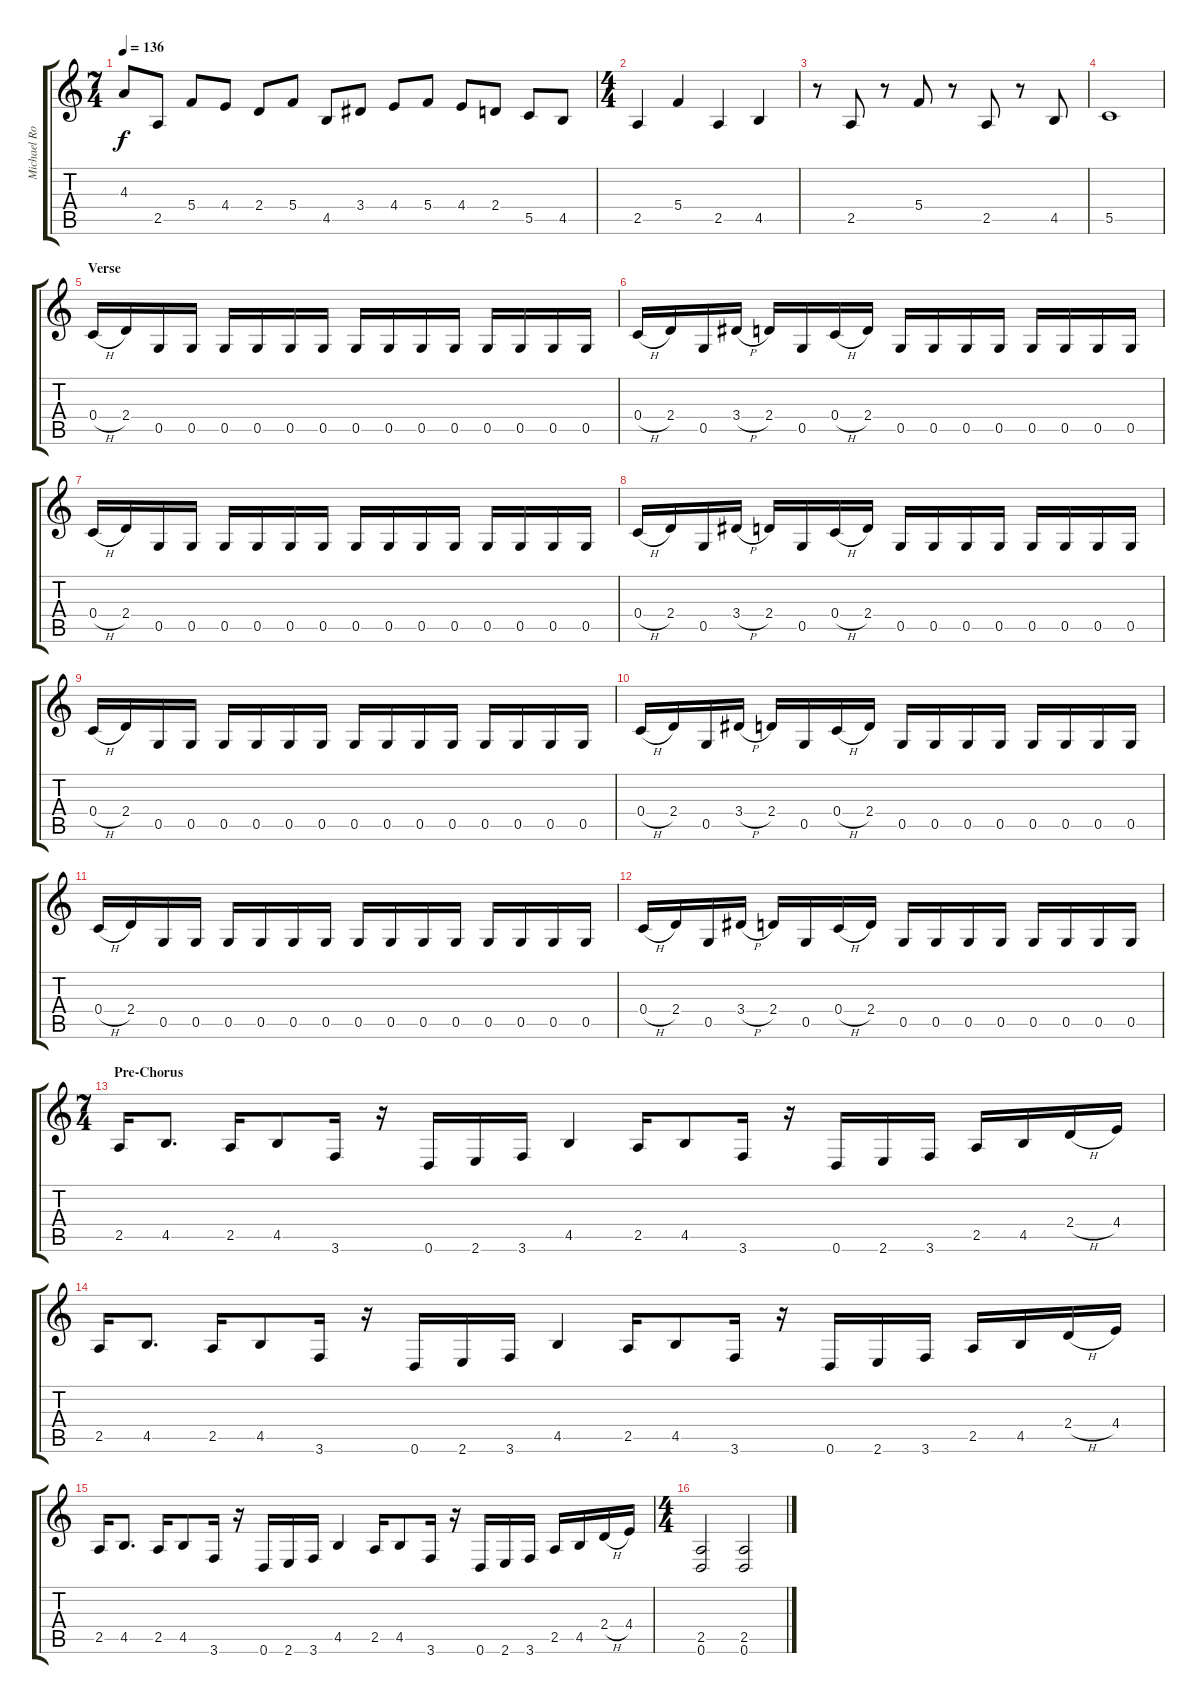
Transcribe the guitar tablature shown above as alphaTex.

\track ("Michael Romeo Lead" "Michael Ro") {instrument distortionguitar}
\staff {score tabs}
\tuning (D4 A3 F3 C3 G2 D2) {hide}
\ts (7 4)
\tempo 136
\clef g2
\ks c
4.3.8{dy f} 2.5.8 5.4.8 4.4.8 2.4.8 5.4.8 4.5.8 3.4.8 4.4.8 5.4.8 4.4.8 2.4.8 5.5.8 4.5.8 |
\ts (4 4)
2.5.4 5.4.4 2.5.4 4.5.4 |
r.8 2.5.8 r.8 5.4.8 r.8 2.5.8 r.8 4.5.8 |
5.5.1 |
\section ("" "Verse")
0.4{h}.16 2.4.16 0.5.16 0.5.16 0.5.16 0.5.16 0.5.16 0.5.16 0.5.16 0.5.16 0.5.16 0.5.16 0.5.16 0.5.16 0.5.16 0.5.16 |
0.4{h}.16 2.4.16 0.5.16 3.4{h}.16 2.4.16 0.5.16 0.4{h}.16 2.4.16 0.5.16 0.5.16 0.5.16 0.5.16 0.5.16 0.5.16 0.5.16 0.5.16 |
0.4{h}.16 2.4.16 0.5.16 0.5.16 0.5.16 0.5.16 0.5.16 0.5.16 0.5.16 0.5.16 0.5.16 0.5.16 0.5.16 0.5.16 0.5.16 0.5.16 |
0.4{h}.16 2.4.16 0.5.16 3.4{h}.16 2.4.16 0.5.16 0.4{h}.16 2.4.16 0.5.16 0.5.16 0.5.16 0.5.16 0.5.16 0.5.16 0.5.16 0.5.16 |
0.4{h}.16 2.4.16 0.5.16 0.5.16 0.5.16 0.5.16 0.5.16 0.5.16 0.5.16 0.5.16 0.5.16 0.5.16 0.5.16 0.5.16 0.5.16 0.5.16 |
0.4{h}.16 2.4.16 0.5.16 3.4{h}.16 2.4.16 0.5.16 0.4{h}.16 2.4.16 0.5.16 0.5.16 0.5.16 0.5.16 0.5.16 0.5.16 0.5.16 0.5.16 |
0.4{h}.16 2.4.16 0.5.16 0.5.16 0.5.16 0.5.16 0.5.16 0.5.16 0.5.16 0.5.16 0.5.16 0.5.16 0.5.16 0.5.16 0.5.16 0.5.16 |
0.4{h}.16 2.4.16 0.5.16 3.4{h}.16 2.4.16 0.5.16 0.4{h}.16 2.4.16 0.5.16 0.5.16 0.5.16 0.5.16 0.5.16 0.5.16 0.5.16 0.5.16 |
\ts (7 4)
\section ("" "Pre-Chorus")
2.5.16 4.5.8{d} 2.5.16 4.5.8 3.6.16 r.16 0.6.16 2.6.16 3.6.16 4.5.4 2.5.16 4.5.8 3.6.16 r.16 0.6.16 2.6.16 3.6.16 2.5.16 4.5.16 2.4{h}.16 4.4.16 |
2.5.16 4.5.8{d} 2.5.16 4.5.8 3.6.16 r.16 0.6.16 2.6.16 3.6.16 4.5.4 2.5.16 4.5.8 3.6.16 r.16 0.6.16 2.6.16 3.6.16 2.5.16 4.5.16 2.4{h}.16 4.4.16 |
2.5.16 4.5.8{d} 2.5.16 4.5.8 3.6.16 r.16 0.6.16 2.6.16 3.6.16 4.5.4 2.5.16 4.5.8 3.6.16 r.16 0.6.16 2.6.16 3.6.16 2.5.16 4.5.16 2.4{h}.16 4.4.16 |
\ts (4 4)
(2.5 0.6).2 (2.5 0.6).2
